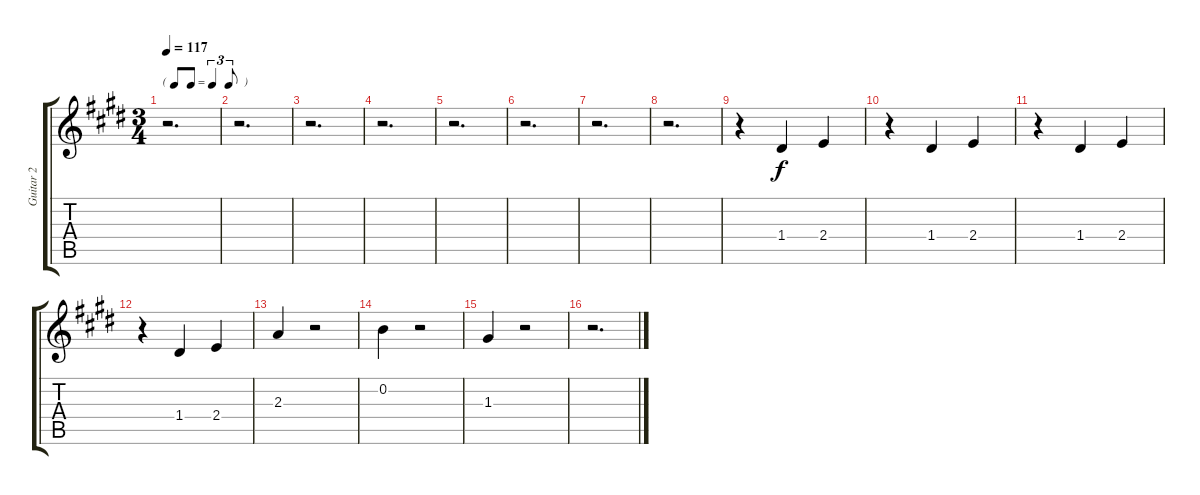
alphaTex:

\track ("Guitar 2" "Guitar 2") {instrument acousticguitarnylon}
\staff {score tabs}
\tuning (E4 B3 G3 D3 A2 E2) {hide}
\ts (3 4)
\tf triplet8th
\tempo 117
\clef g2
\ks e
r.2{d dy f} |
r.2{d} |
r.2{d} |
r.2{d} |
r.2{d} |
r.2{d} |
r.2{d} |
r.2{d} |
r.4 1.4.4 2.4.4 |
r.4 1.4.4 2.4.4 |
r.4 1.4.4 2.4.4 |
r.4 1.4.4 2.4.4 |
2.3.4 r.2 |
0.2.4 r.2 |
1.3.4 r.2 |
r.2{d}
